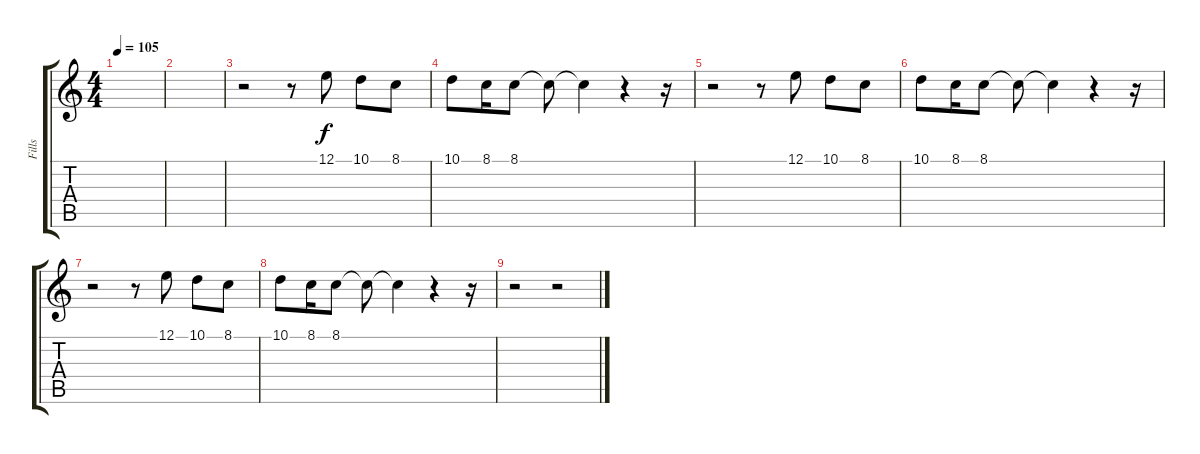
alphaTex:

\track ("Fills" "Fills") {instrument stringensemble1}
\staff {score tabs}
\tuning (E4 B3 G3 D3 A2 E2) {hide}
\ts (4 4)
\tempo 105
\clef g2
\ks c
|
|
r.2 r.8 12.1.8 10.1.8 8.1.8 |
10.1.8 8.1.16 8.1.8 8.1{t}.8 8.1{t}.4 r.4 r.16 |
r.2 r.8 12.1.8 10.1.8 8.1.8 |
10.1.8 8.1.16 8.1.8 8.1{t}.8 8.1{t}.4 r.4 r.16 |
r.2 r.8 12.1.8 10.1.8 8.1.8 |
10.1.8 8.1.16 8.1.8 8.1{t}.8 8.1{t}.4 r.4 r.16 |
r.2 r.2
